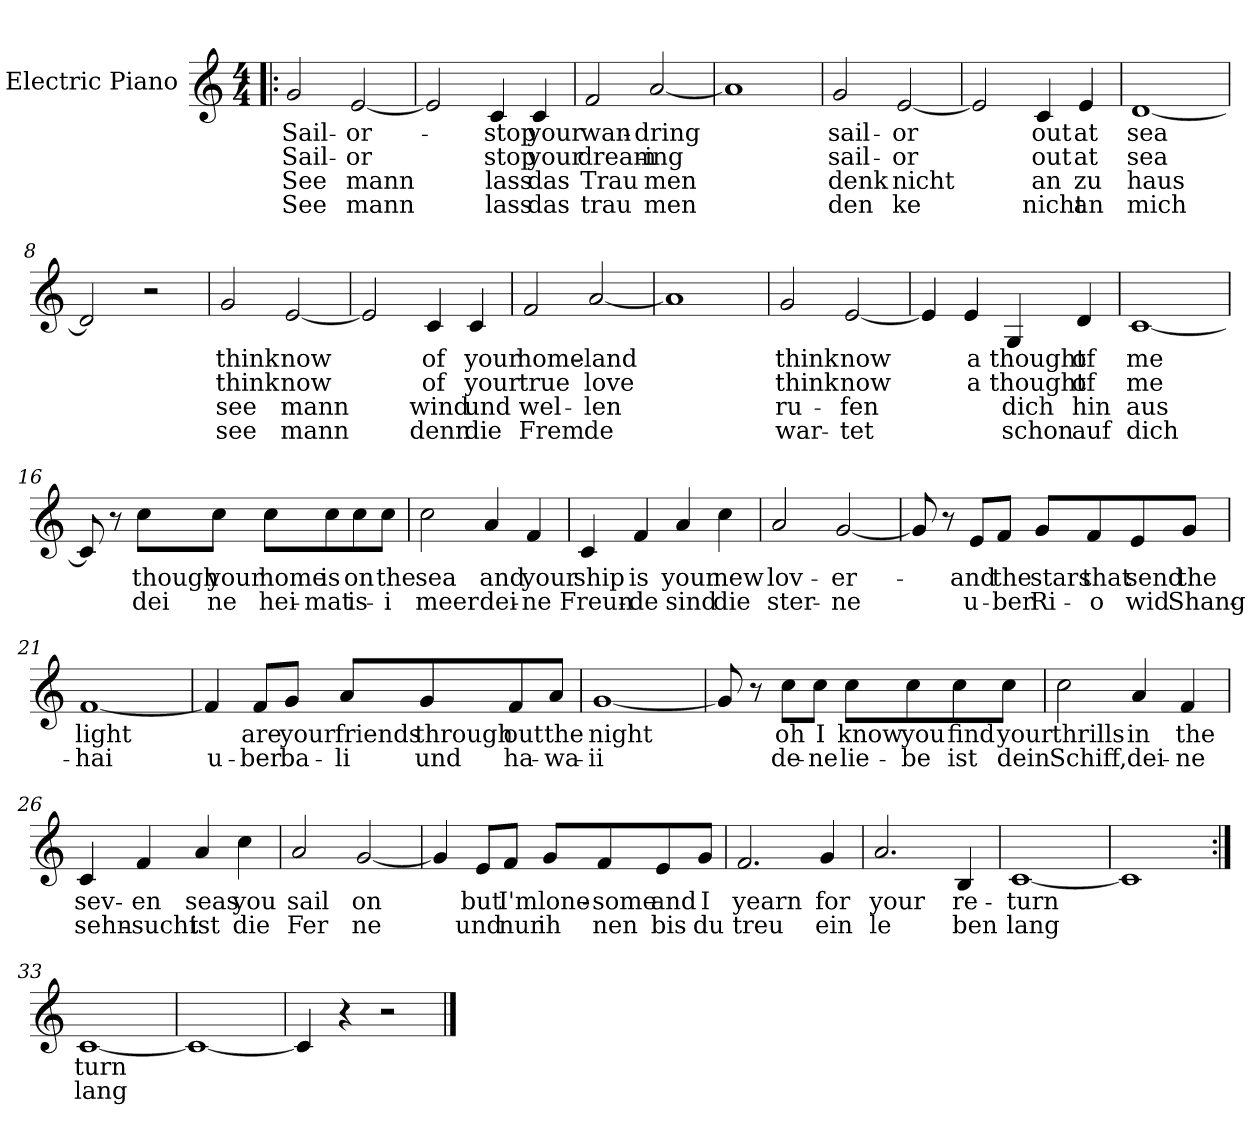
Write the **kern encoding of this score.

**kern	**text	**text	**text	**text
*part1	*part1	*part1	*part1	*part1
*staff1	*staff1	*staff1	*staff1	*staff1
*I"Electric Piano	*	*	*	*
*I'E.Pno	*	*	*	*
*clefG2	*	*	*	*
*k[]	*	*	*	*
*C:	*	*	*	*
*M4/4	*	*	*	*
=1!|:	=1!|:	=1!|:	=1!|:	=1!|:
2g/	Sail-	Sail-	See	See
[2e/	-or-	-or	mann	mann
=2	=2	=2	=2	=2
2e/]	.	.	.	.
4c/	stop	stop	lass	lass
4c/	your	your	das	das
=3	=3	=3	=3	=3
2f/	wan-	dream-	Trau	trau
[2a/	-dring	-ing	men	men
=4	=4	=4	=4	=4
1a]	.	.	.	.
=5	=5	=5	=5	=5
2g/	sail-	sail-	denk	den
[2e/	-or	-or	nicht	ke
=6	=6	=6	=6	=6
2e/]	.	.	.	.
4c/	out	out	an	nicht
4e/	at	at	zu	an
!!LO:LB:g=z
=7	=7	=7	=7	=7
[1d	sea	sea	haus	mich
=8	=8	=8	=8	=8
2d/]	.	.	.	.
2r	.	.	.	.
=9	=9	=9	=9	=9
2g/	think	think	see	see
[2e/	now	now	mann	mann
=10	=10	=10	=10	=10
2e/]	.	.	.	.
4c/	of	of	wind	denn
4c/	your	your	und	die
=11	=11	=11	=11	=11
2f/	home-	true	wel-	Frem
[2a/	-land	love	-len	de
=12	=12	=12	=12	=12
1a]	.	.	.	.
=13	=13	=13	=13	=13
2g/	think	think	ru-	war-
[2e/	now	now	-fen	-tet
=14	=14	=14	=14	=14
4e/]	.	.	.	.
4e/	a	a	.	.
4G/	thought	thought	dich	schon
4d/	of	of	hin	auf
=15	=15	=15	=15	=15
[1c	me	me	aus	dich
!!LO:LB:g=z
=16	=16	=16	=16	=16
8c/]	.	.	.	.
8r	.	.	.	.
8cc\L	though	dei	.	.
8cc\J	your	ne	.	.
8cc\L	home	hei-	.	.
8cc\	is	mat	.	.
8cc\	on	is-	.	.
8cc\J	the	i	.	.
=17	=17	=17	=17	=17
2cc\	sea	meer	.	.
4a/	and	dei-	.	.
4f/	your	ne	.	.
=18	=18	=18	=18	=18
4c/	ship	Freun-	.	.
4f/	is	de	.	.
4a/	your	sind	.	.
4cc\	new	die	.	.
=19	=19	=19	=19	=19
2a/	lov-	ster-	.	.
[2g/	-er-	ne	.	.
=20	=20	=20	=20	=20
8g/]	.	.	.	.
8r	.	.	.	.
8e/L	and	u-	.	.
8f/J	the	ber	.	.
8g/L	stars	Ri-	.	.
8f/	that	o	.	.
8e/	send	wid	.	.
8g/J	the	Shang-	.	.
=21	=21	=21	=21	=21
[1f	light	hai	.	.
!!LO:LB:g=z
=22	=22	=22	=22	=22
4f/]	.	u-	.	.
8f/L	are	ber	.	.
8g/J	your	ba-	.	.
8a/L	friends	li	.	.
8g/	through	und	.	.
8f/	out	ha-	.	.
8a/J	the	wa-	.	.
=23	=23	=23	=23	=23
[1g	night	ii	.	.
=24	=24	=24	=24	=24
8g/]	.	.	.	.
8r	.	.	.	.
8cc\L	oh	de-	.	.
8cc\J	I	ne	.	.
8cc\L	know	lie-	.	.
8cc\	you	be	.	.
8cc\	find	ist	.	.
8cc\J	your	dein	.	.
=25	=25	=25	=25	=25
2cc\	thrills	Schiff,	.	.
4a/	in	dei-	.	.
4f/	the	ne	.	.
!!LO:LB:g=z
=26	=26	=26	=26	=26
4c/	sev-	sehn-	.	.
4f/	en	sucht	.	.
4a/	seas	ist	.	.
4cc\	you	die	.	.
=27	=27	=27	=27	=27
2a/	sail	Fer	.	.
[2g/	on	ne	.	.
=28	=28	=28	=28	=28
4g/]	.	.	.	.
8e/L	but	und	.	.
8f/J	I'm	nur	.	.
8g/L	lone-	ih	.	.
8f/	-some	nen	.	.
8e/	and	bis	.	.
8g/J	I	du	.	.
=29	=29	=29	=29	=29
2.f/	yearn	treu	.	.
4g/	for	ein	.	.
!!LO:LB:g=z
=30	=30	=30	=30	=30
2.a/	your	le	.	.
4B/	re-	ben	.	.
=31	=31	=31	=31	=31
[1c	-turn	lang	.	.
=32	=32	=32	=32	=32
1c]	.	.	.	.
=33:|!	=33:|!	=33:|!	=33:|!	=33:|!
[1c	turn	lang	.	.
=34	=34	=34	=34	=34
1c_	.	.	.	.
=35	=35	=35	=35	=35
4c/]	.	.	.	.
4r	.	.	.	.
2r	.	.	.	.
==	==	==	==	==
*-	*-	*-	*-	*-
